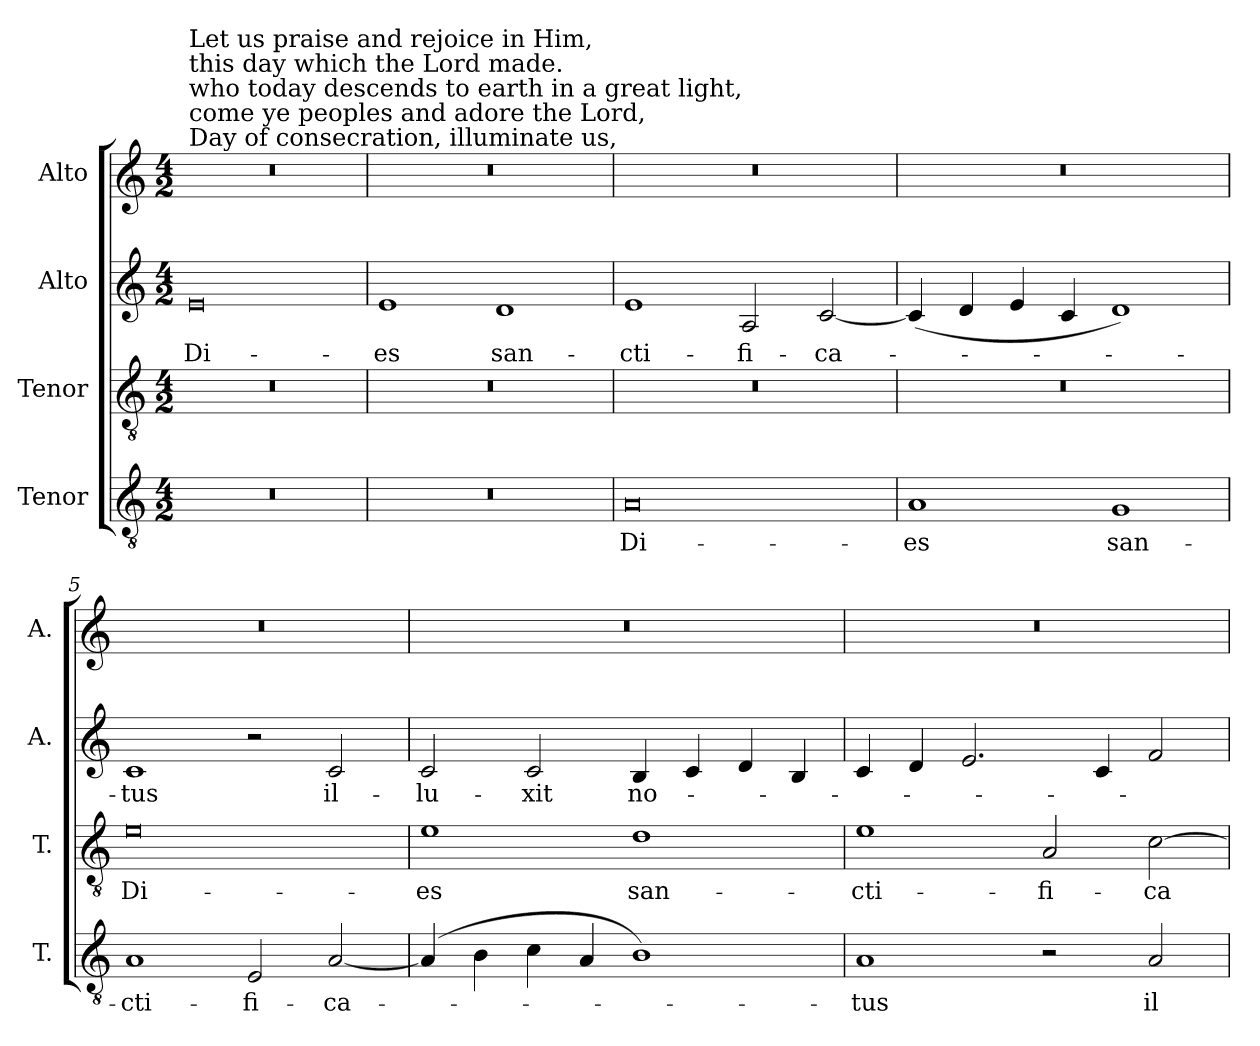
**kern	**text	**kern	**text	**kern	**text	**kern
*part4	*part4	*part3	*part3	*part2	*part2	*part1
*staff4	*staff4	*staff3	*staff3	*staff2	*staff2	*staff1
*I"Tenor	*	*I"Tenor	*	*I"Alto	*	*I"Alto
*I'T.	*	*I'T.	*	*I'A.	*	*I'A.
!!LO:PB:g=z
*clefGv2	*	*clefGv2	*	*clefG2	*	*clefG2
*ITrd7c12	*	*ITrd7c12	*	*	*	*
*k[]	*	*k[]	*	*k[]	*	*k[]
*C:	*	*C:	*	*C:	*	*C:
*M4/2	*	*M4/2	*	*M4/2	*	*M4/2
*MM208	*	*MM208	*	*MM208	*	*MM208
=1	=1	=1	=1	=1	=1	=1
!LO:N:vis=1	!	!LO:N:vis=1	!	!	!	!
!	!	!	!	!	!	!LO:TX:a:t=Day of consecration, illuminate us,
!	!	!	!	!	!	!LO:TX:t=come ye peoples and adore the Lord,
!	!	!	!	!	!	!LO:TX:t=who today descends to earth in a great light,
!	!	!	!	!	!	!LO:TX:t=this day which the Lord made.
!	!	!	!	!	!	!LO:TX:t=Let us praise and rejoice in Him,
!	!	!	!	!	!LO:LY:b:color=#000000	!LO:N:vis=1
0r	.	0r	.	0ei	Di-	0r
=2	=2	=2	=2	=2	=2	=2
!LO:N:vis=1	!	!LO:N:vis=1	!	!	!	!
!	!	!	!	!	!LO:LY:b:color=#000000	!LO:N:vis=1
0r	.	0r	.	1ei	-es	0r
!	!	!	!	!	!LO:LY:b:color=#000000	!
.	.	.	.	1di	san-	.
=3	=3	=3	=3	=3	=3	=3
!	!LO:LY:b:color=#000000	!LO:N:vis=1	!	!	!	!
!	!	!	!	!	!LO:LY:b:color=#000000	!LO:N:vis=1
0AAi	Di-	0r	.	1ei	-cti-	0r
!	!	!	!	!	!LO:LY:b:color=#000000	!
.	.	.	.	2Ai/	-fi-	.
!	!	!	!	!	!LO:LY:b:color=#000000	!
.	.	.	.	[2ci/	-ca-	.
=4	=4	=4	=4	=4	=4	=4
!	!LO:LY:b:color=#000000	!LO:N:vis=1	!	!	!	!LO:N:vis=1
1AAi	-es	0r	.	(4ci/]	.	0r
.	.	.	.	4di/	.	.
.	.	.	.	4ei/	.	.
.	.	.	.	4ci/	.	.
!	!LO:LY:b:color=#000000	!	!	!	!	!
1GGi	san-	.	.	1di)	.	.
=5	=5	=5	=5	=5	=5	=5
!	!LO:LY:b:color=#000000	!	!	!	!	!
!	!	!	!LO:LY:b:color=#000000	!	!	!
!	!	!	!	!	!LO:LY:b:color=#000000	!LO:N:vis=1
1AAi	-cti-	0Ei	Di-	1ci	-tus	0r
!	!LO:LY:b:color=#000000	!	!	!	!	!
2EEi/	-fi-	.	.	2r	.	.
!	!LO:LY:b:color=#000000	!	!	!	!	!
!	!	!	!	!	!LO:LY:b:color=#000000	!
[2AAi/	-ca-	.	.	2ci/	il-	.
=6	=6	=6	=6	=6	=6	=6
!	!	!	!LO:LY:b:color=#000000	!	!	!
!	!	!	!	!	!LO:LY:b:color=#000000	!LO:N:vis=1
(4AAi/]	.	1Ei	-es	2ci/	-lu-	0r
4BBi\	.	.	.	.	.	.
!	!	!	!	!	!LO:LY:b:color=#000000	!
4Ci\	.	.	.	2ci/	-xit	.
4AAi/	.	.	.	.	.	.
!	!	!	!LO:LY:b:color=#000000	!	!	!
!	!	!	!	!	!LO:LY:b:color=#000000	!
1BBi)	.	1Di	san-	4Bi/	no-	.
.	.	.	.	4ci/	.	.
.	.	.	.	4di/	.	.
.	.	.	.	4Bi/	.	.
=7	=7	=7	=7	=7	=7	=7
!	!LO:LY:b:color=#000000	!	!	!	!	!
!	!	!	!LO:LY:b:color=#000000	!	!	!LO:N:vis=1
1AAi	-tus	1Ei	-cti-	4ci/	.	0r
.	.	.	.	4di/	.	.
.	.	.	.	2.ei/	.	.
!	!	!	!LO:LY:b:color=#000000	!	!	!
2r	.	2AAi/	-fi-	.	.	.
.	.	.	.	4ci/	.	.
!	!LO:LY:b:color=#000000	!	!	!	!	!
!	!	!	!LO:LY:b:color=#000000	!	!	!
2AAi/	il-	[2Ci\	-ca-	2fi/	.	.
=	=	=	=	=	=	=
*-	*-	*-	*-	*-	*-	*-
